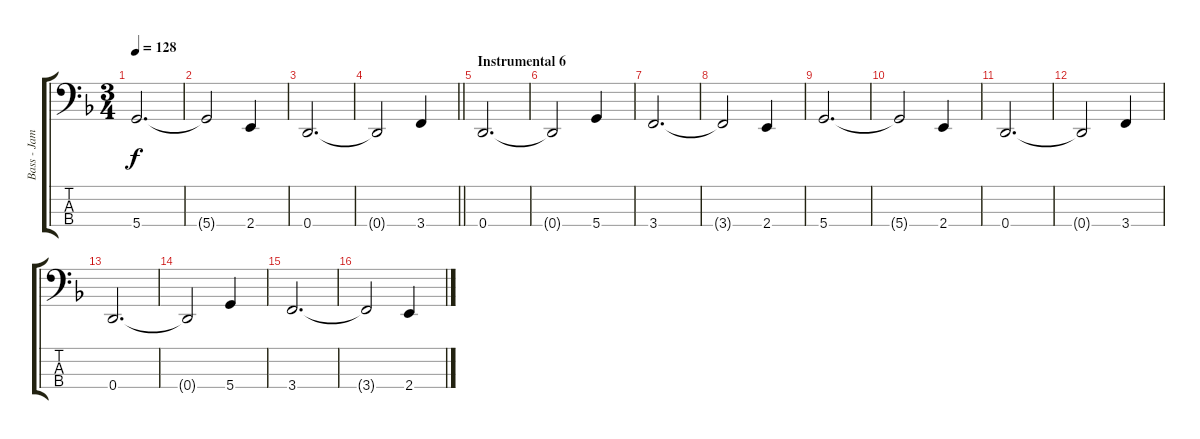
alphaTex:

\track ("Bass - James Johnston" "Bass - Jam") {instrument electricbassfinger}
\staff {score tabs}
\tuning (G2 D2 A1 D1) {hide}
\ts (3 4)
\tempo 128
\clef f4
\ks dminor
5.4.2{d dy f} |
5.4{t}.2 2.4.4 |
0.4.2{d} |
\barLineRight lightlight
0.4{t}.2 3.4.4 |
\section ("" "Instrumental 6")
0.4.2{d} |
0.4{t}.2 5.4.4 |
3.4.2{d} |
3.4{t}.2 2.4.4 |
5.4.2{d} |
5.4{t}.2 2.4.4 |
0.4.2{d} |
0.4{t}.2 3.4.4 |
0.4.2{d} |
0.4{t}.2 5.4.4 |
3.4.2{d} |
3.4{t}.2 2.4.4
